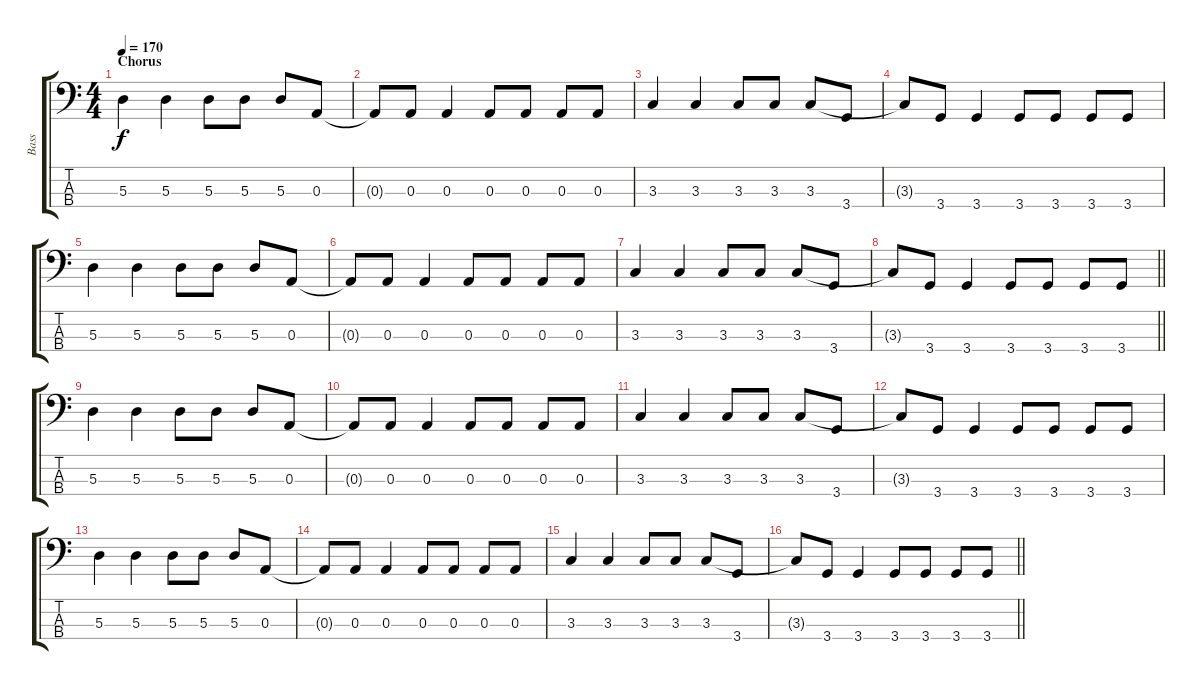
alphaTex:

\track ("Bass" "Bass") {instrument electricbassfinger}
\staff {score tabs}
\tuning (G2 D2 A1 E1) {hide}
\ts (4 4)
\section ("" "Chorus")
\tempo 170
\clef f4
\ks c
5.3.4{dy f} 5.3.4 5.3.8 5.3.8 5.3.8 0.3.8 |
0.3{t}.8 0.3.8 0.3.4 0.3.8 0.3.8 0.3.8 0.3.8 |
3.3.4 3.3.4 3.3.8 3.3.8 3.3.8 3.4.8 |
3.3{t}.8 3.4.8 3.4.4 3.4.8 3.4.8 3.4.8 3.4.8 |
5.3.4 5.3.4 5.3.8 5.3.8 5.3.8 0.3.8 |
0.3{t}.8 0.3.8 0.3.4 0.3.8 0.3.8 0.3.8 0.3.8 |
3.3.4 3.3.4 3.3.8 3.3.8 3.3.8 3.4.8 |
\barLineRight lightlight
3.3{t}.8 3.4.8 3.4.4 3.4.8 3.4.8 3.4.8 3.4.8 |
5.3.4 5.3.4 5.3.8 5.3.8 5.3.8 0.3.8 |
0.3{t}.8 0.3.8 0.3.4 0.3.8 0.3.8 0.3.8 0.3.8 |
3.3.4 3.3.4 3.3.8 3.3.8 3.3.8 3.4.8 |
3.3{t}.8 3.4.8 3.4.4 3.4.8 3.4.8 3.4.8 3.4.8 |
5.3.4 5.3.4 5.3.8 5.3.8 5.3.8 0.3.8 |
0.3{t}.8 0.3.8 0.3.4 0.3.8 0.3.8 0.3.8 0.3.8 |
3.3.4 3.3.4 3.3.8 3.3.8 3.3.8 3.4.8 |
\barLineRight lightlight
3.3{t}.8 3.4.8 3.4.4 3.4.8 3.4.8 3.4.8 3.4.8
